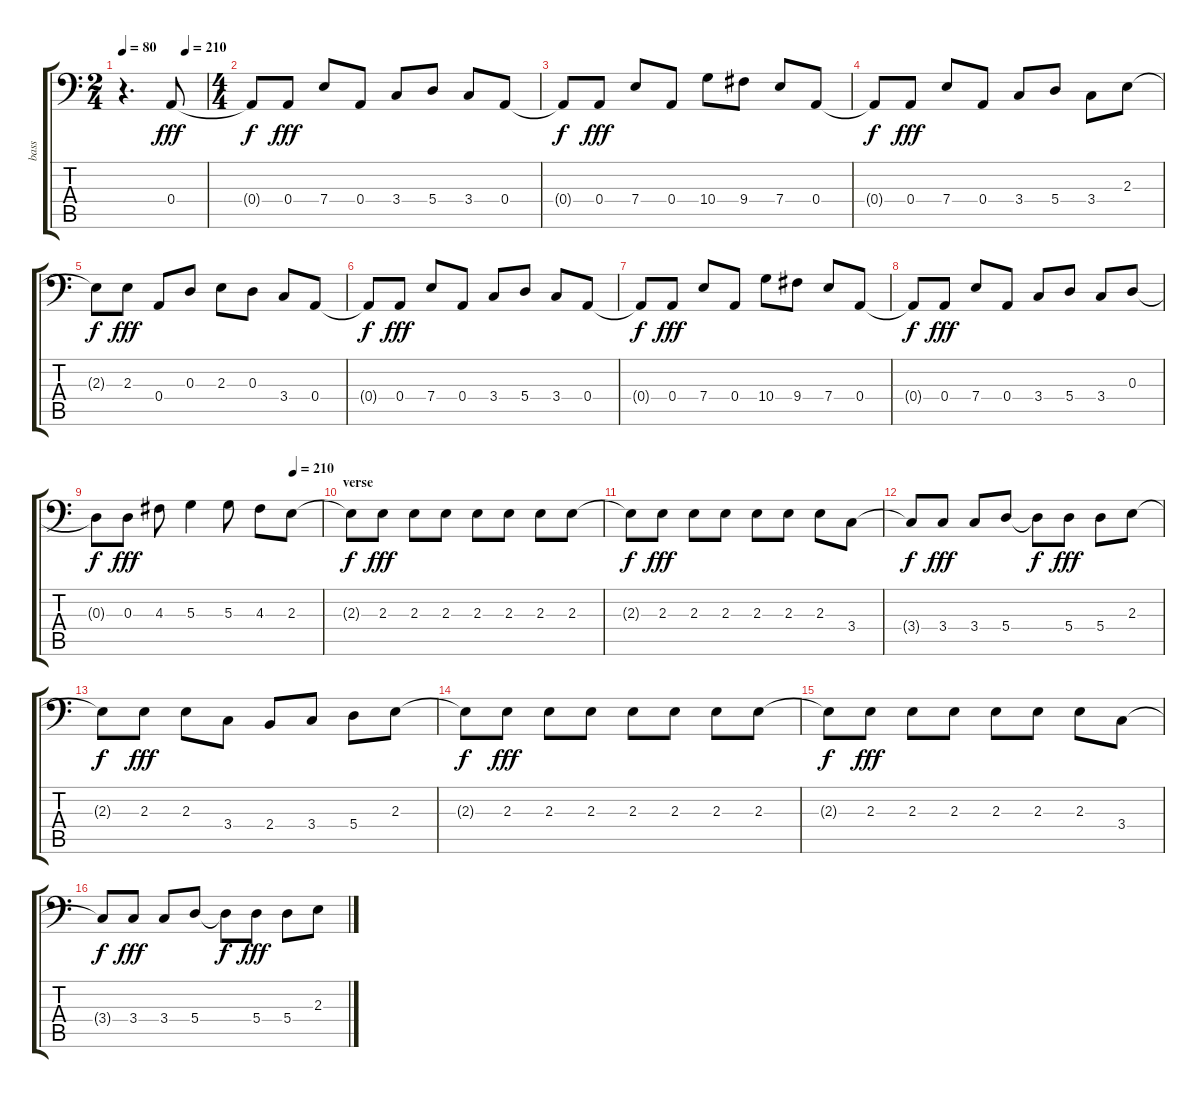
\track ("bass" "bass") {instrument electricbassfinger}
\staff {score tabs}
\tuning (C3 G2 D2 A1 E1 B0) {hide}
\ts (2 4)
\tempo 80
\tempo (210 0.75)
\clef f4
\ks c
r.4{d dy fff} 0.4.8 |
\ts (4 4)
0.4{t}.8{dy f} 0.4.8{dy fff} 7.4.8 0.4.8 3.4.8 5.4.8 3.4.8 0.4.8 |
0.4{t}.8{dy f} 0.4.8{dy fff} 7.4.8 0.4.8 10.4.8 9.4.8 7.4.8 0.4.8 |
0.4{t}.8{dy f} 0.4.8{dy fff} 7.4.8 0.4.8 3.4.8 5.4.8 3.4.8 2.3.8 |
2.3{t}.8{dy f} 2.3.8{dy fff} 0.4.8 0.3.8 2.3.8 0.3.8 3.4.8 0.4.8 |
0.4{t}.8{dy f} 0.4.8{dy fff} 7.4.8 0.4.8 3.4.8 5.4.8 3.4.8 0.4.8 |
0.4{t}.8{dy f} 0.4.8{dy fff} 7.4.8 0.4.8 10.4.8 9.4.8 7.4.8 0.4.8 |
0.4{t}.8{dy f} 0.4.8{dy fff} 7.4.8 0.4.8 3.4.8 5.4.8 3.4.8 0.3.8 |
\tempo (210 0.875)
0.3{t}.8{dy f} 0.3.8{dy fff} 4.3.8 5.3.4 5.3.8 4.3.8 2.3.8 |
\section ("" "verse")
2.3{t}.8{dy f} 2.3.8{dy fff} 2.3.8 2.3.8 2.3.8 2.3.8 2.3.8 2.3.8 |
2.3{t}.8{dy f} 2.3.8{dy fff} 2.3.8 2.3.8 2.3.8 2.3.8 2.3.8 3.4.8 |
3.4{t}.8{dy f} 3.4.8{dy fff} 3.4.8 5.4.8 5.4{t}.8{dy f} 5.4.8{dy fff} 5.4.8 2.3.8 |
2.3{t}.8{dy f} 2.3.8{dy fff} 2.3.8 3.4.8 2.4.8 3.4.8 5.4.8 2.3.8 |
2.3{t}.8{dy f} 2.3.8{dy fff} 2.3.8 2.3.8 2.3.8 2.3.8 2.3.8 2.3.8 |
2.3{t}.8{dy f} 2.3.8{dy fff} 2.3.8 2.3.8 2.3.8 2.3.8 2.3.8 3.4.8 |
3.4{t}.8{dy f} 3.4.8{dy fff} 3.4.8 5.4.8 5.4{t}.8{dy f} 5.4.8{dy fff} 5.4.8 2.3.8
